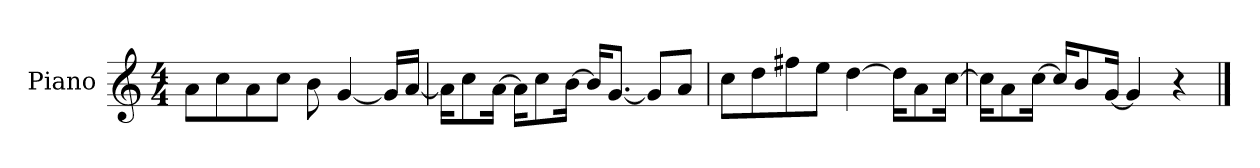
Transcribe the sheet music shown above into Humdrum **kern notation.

**kern
*part1
*staff1
*I"Piano
*I'P-no
*clefG2
*k[]
*M4/4
*MM90
=1
8a\L
8cc\
8a\
8cc\J
8b\
[4g/
16g/LL]
[16a/JJ
=2
16a\KL]
8cc\
[16a\Jk
16a\KL]
8cc\
[16b\Jk
16b/KL]
[8.g/J
8g/L]
8a/J
=3
8cc\L
8dd\
8ff#X\
8ee\J
[4dd\
16dd\KL]
8a\
[16cc\Jk
=4
16cc\KL]
8a\
[16cc\Jk
16cc/KL]
8b/
[16g/Jk
4g/]
4r
==
*-
